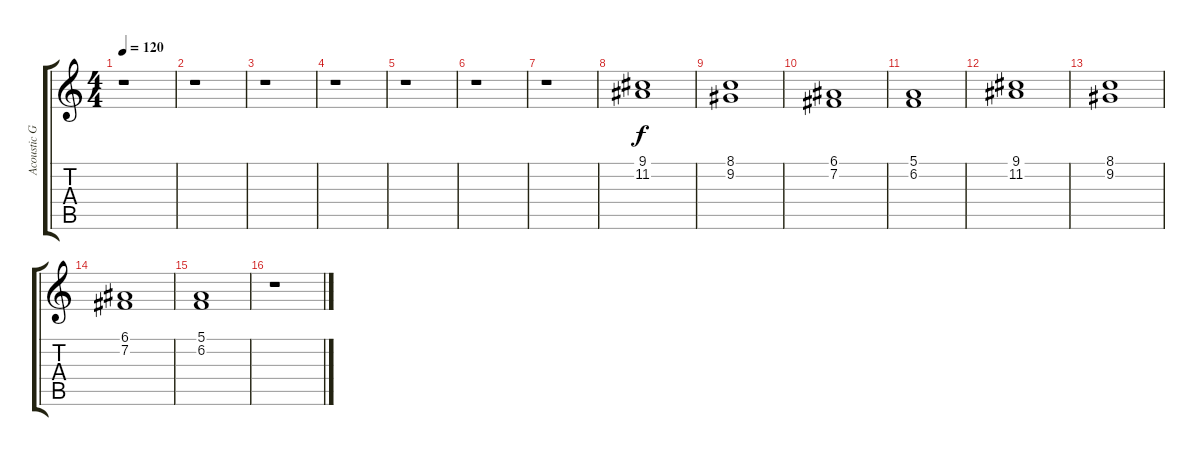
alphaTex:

\track ("Acoustic Grand Piano" "Acoustic G") {instrument acousticgrandpiano}
\staff {score tabs}
\tuning (E4 B3 G3 D3 A2 E2) {hide}
\ts (4 4)
\tempo 120
\clef g2
\ks c
r.1{dy f} |
r.1 |
r.1 |
r.1 |
r.1 |
r.1 |
r.1 |
(9.1 11.2).1 |
(8.1 9.2).1 |
(6.1 7.2).1 |
(5.1 6.2).1 |
(9.1 11.2).1 |
(8.1 9.2).1 |
(6.1 7.2).1 |
(5.1 6.2).1 |
r.1
